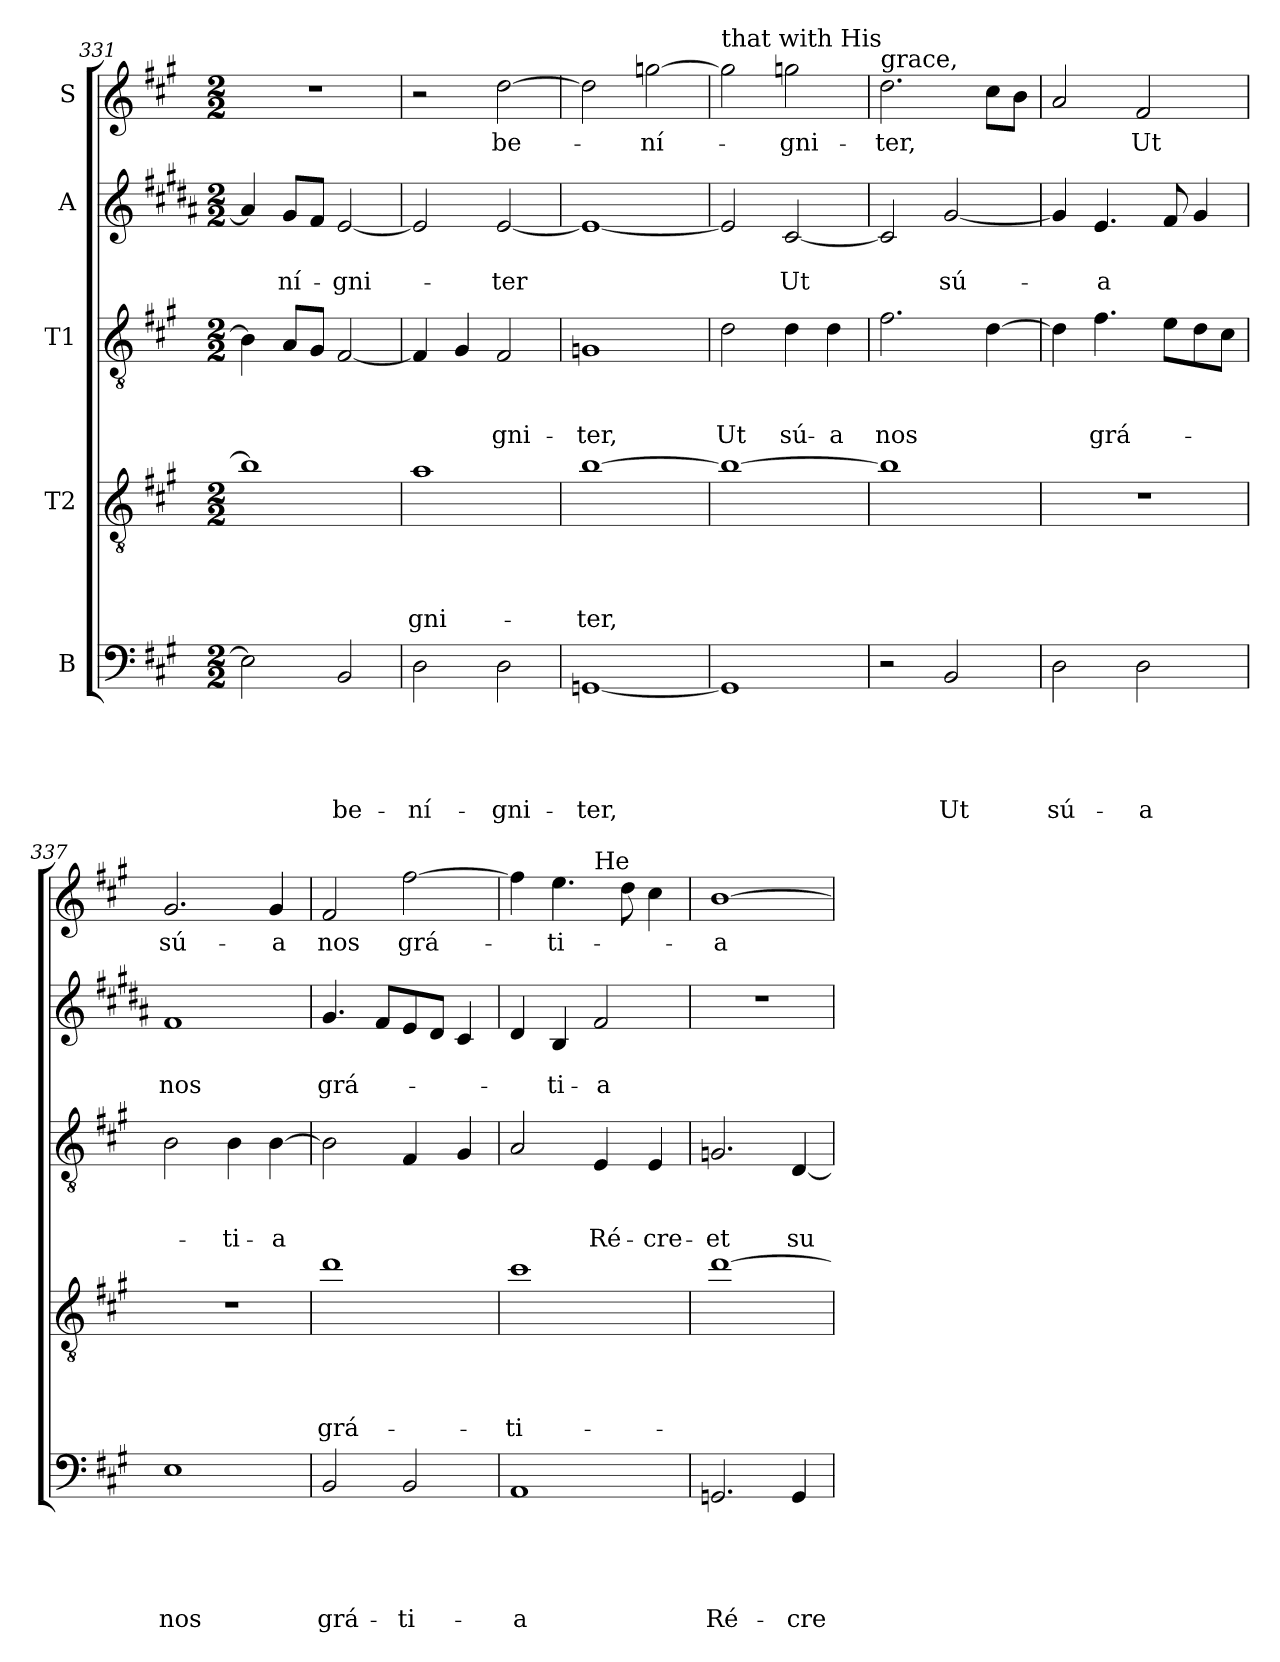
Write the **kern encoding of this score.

**kern	**text	**text	**text	**text	**text	**kern	**text	**text	**text	**text	**kern	**text	**text	**text	**kern	**text	**text	**kern	**text
*part5	*part5	*part5	*part5	*part5	*part5	*part4	*part4	*part4	*part4	*part4	*part3	*part3	*part3	*part3	*part2	*part2	*part2	*part1	*part1
*staff5	*staff5	*staff5	*staff5	*staff5	*staff5	*staff4	*staff4	*staff4	*staff4	*staff4	*staff3	*staff3	*staff3	*staff3	*staff2	*staff2	*staff2	*staff1	*staff1
*I"B	*	*	*	*	*	*I"T2	*	*	*	*	*I"T1	*	*	*	*I"A	*	*	*I"S	*
*clefF4	*	*	*	*	*	*clefGv2	*	*	*	*	*clefGv2	*	*	*	*clefG2	*	*	*clefG2	*
*	*	*	*	*	*	*ITrd8c14	*	*	*	*	*	*	*	*	*ITrd1c2	*	*	*	*
*k[f#c#g#]	*	*	*	*	*	*k[f#c#g#]	*	*	*	*	*k[f#c#g#]	*	*	*	*k[f#c#g#]	*	*	*k[f#c#g#]	*
*A:	*	*	*	*	*	*A:	*	*	*	*	*A:	*	*	*	*A:	*	*	*A:	*
*M2/2	*	*	*	*	*	*M2/2	*	*	*	*	*M2/2	*	*	*	*M2/2	*	*	*M2/2	*
=331	=331	=331	=331	=331	=331	=331	=331	=331	=331	=331	=331	=331	=331	=331	=331	=331	=331	=331	=331
2E\]	.	.	.	.	.	1B]	.	.	.	.	4B\]	.	.	.	4g/]	.	.	1r	.
!	!	!	!	!	!	!	!	!	!	!	!	!	!	!	!	!	!LO:LY:b	!	!
.	.	.	.	.	.	.	.	.	.	.	8A/L	.	.	.	8f#/L	.	-ní-	.	.
.	.	.	.	.	.	.	.	.	.	.	8G#/J	.	.	.	8e/J	.	.	.	.
!	!	!	!	!	!LO:LY:b	!	!	!	!	!	!	!	!	!	!	!	!LO:LY:b	!	!
2BB/	.	.	.	.	be-	.	.	.	.	.	[2F#/	.	.	.	[2d/	.	-gni-	.	.
!!LO:LB:g=z
=332	=332	=332	=332	=332	=332	=332	=332	=332	=332	=332	=332	=332	=332	=332	=332	=332	=332	=332	=332
!	!	!	!	!	!LO:LY:b	!	!	!	!	!LO:LY:b	!	!	!	!	!	!	!	!	!
2D\	.	.	.	.	-ní-	1A	.	.	.	-gni-	4F#/]	.	.	.	2d/]	.	.	2r	.
.	.	.	.	.	.	.	.	.	.	.	4G#/	.	.	.	.	.	.	.	.
!	!	!	!	!	!LO:LY:b	!	!	!	!	!	!	!	!	!LO:LY:b	!	!	!LO:LY:b	!	!LO:LY:b
2D\	.	.	.	.	-gni-	.	.	.	.	.	2F#/	.	.	-gni-	[2d/	.	-ter	[2dd\	be-
=333	=333	=333	=333	=333	=333	=333	=333	=333	=333	=333	=333	=333	=333	=333	=333	=333	=333	=333	=333
!	!	!	!	!	!LO:LY:b	!	!	!	!	!LO:LY:b	!	!	!	!LO:LY:b	!	!	!	!	!
[1GGn	.	.	.	.	-ter,	[1B	.	.	.	-ter,	1Gn	.	.	-ter,	1d_	.	.	2dd\]	.
!	!	!	!	!	!	!	!	!	!	!	!	!	!	!	!	!	!	!	!LO:LY:b
.	.	.	.	.	.	.	.	.	.	.	.	.	.	.	.	.	.	[2ggn\	-ní-
=334	=334	=334	=334	=334	=334	=334	=334	=334	=334	=334	=334	=334	=334	=334	=334	=334	=334	=334	=334
!	!	!	!	!	!	!	!	!	!	!	!	!	!	!	!	!	!	!LO:TX:a:t=that with His	!
!	!	!	!	!	!	!	!	!	!	!	!	!	!	!LO:LY:b	!	!	!	!	!
1GG]	.	.	.	.	.	1B_	.	.	.	.	2d\	.	.	Ut	2d/]	.	.	2gg\]	.
!	!	!	!	!	!	!	!	!	!	!	!	!	!	!LO:LY:b	!	!	!LO:LY:b	!	!LO:LY:b
.	.	.	.	.	.	.	.	.	.	.	4d\	.	.	sú-	[2B/	.	Ut	2gg\	-gni-
!	!	!	!	!	!	!	!	!	!	!	!	!	!	!LO:LY:b	!	!	!	!	!
.	.	.	.	.	.	.	.	.	.	.	4d\	.	.	-a	.	.	.	.	.
=335	=335	=335	=335	=335	=335	=335	=335	=335	=335	=335	=335	=335	=335	=335	=335	=335	=335	=335	=335
!	!	!	!	!	!	!	!	!	!	!	!	!	!	!	!	!	!	!LO:TX:a:t=grace,	!
!	!	!	!	!	!	!	!	!	!	!	!	!	!	!LO:LY:b	!	!	!	!	!LO:LY:b
2r	.	.	.	.	.	1B]	.	.	.	.	2.f#\	.	.	nos	2B/]	.	.	2.dd\	-ter,
!	!	!	!	!	!LO:LY:b	!	!	!	!	!	!	!	!	!	!	!	!LO:LY:b	!	!
2BB/	.	.	.	.	Ut	.	.	.	.	.	.	.	.	.	[2f#/	.	sú-	.	.
.	.	.	.	.	.	.	.	.	.	.	[4d\	.	.	.	.	.	.	8cc#\L	.
.	.	.	.	.	.	.	.	.	.	.	.	.	.	.	.	.	.	8b\J	.
=336	=336	=336	=336	=336	=336	=336	=336	=336	=336	=336	=336	=336	=336	=336	=336	=336	=336	=336	=336
!	!	!	!	!	!LO:LY:b	!	!	!	!	!	!	!	!	!	!	!	!	!	!
2D\	.	.	.	.	sú-	1r	.	.	.	.	4d\]	.	.	.	4f#/]	.	.	2a/	.
!	!	!	!	!	!	!	!	!	!	!	!	!	!	!LO:LY:b	!	!	!LO:LY:b	!	!
.	.	.	.	.	.	.	.	.	.	.	4.f#\	.	.	grá-	4.d/	.	-a	.	.
!	!	!	!	!	!LO:LY:b	!	!	!	!	!	!	!	!	!	!	!	!	!	!LO:LY:b
2D\	.	.	.	.	-a	.	.	.	.	.	.	.	.	.	.	.	.	2f#/	Ut
.	.	.	.	.	.	.	.	.	.	.	8e\L	.	.	.	8e/	.	.	.	.
.	.	.	.	.	.	.	.	.	.	.	8d\	.	.	.	4f#/	.	.	.	.
.	.	.	.	.	.	.	.	.	.	.	8c#\J	.	.	.	.	.	.	.	.
=337	=337	=337	=337	=337	=337	=337	=337	=337	=337	=337	=337	=337	=337	=337	=337	=337	=337	=337	=337
!	!	!	!	!	!LO:LY:b	!	!	!	!	!	!	!	!	!	!	!	!LO:LY:b	!	!LO:LY:b
1E	.	.	.	.	nos	1r	.	.	.	.	2B\	.	.	.	1e	.	nos	2.g#/	sú-
!	!	!	!	!	!	!	!	!	!	!	!	!	!	!LO:LY:b	!	!	!	!	!
.	.	.	.	.	.	.	.	.	.	.	4B\	.	.	-ti-	.	.	.	.	.
!	!	!	!	!	!	!	!	!	!	!	!	!	!	!LO:LY:b	!	!	!	!	!LO:LY:b
.	.	.	.	.	.	.	.	.	.	.	[4B\	.	.	-a	.	.	.	4g#/	-a
!!LO:PB:g=z
=338	=338	=338	=338	=338	=338	=338	=338	=338	=338	=338	=338	=338	=338	=338	=338	=338	=338	=338	=338
!	!	!	!	!	!LO:LY:b	!	!	!	!	!LO:LY:b	!	!	!	!	!	!	!LO:LY:b	!	!LO:LY:b
2BB/	.	.	.	.	grá-	1d	.	.	.	grá-	2B\]	.	.	.	4.f#/	.	grá-	2f#/	nos
.	.	.	.	.	.	.	.	.	.	.	.	.	.	.	8e/L	.	.	.	.
!	!	!	!	!	!LO:LY:b	!	!	!	!	!	!	!	!	!	!	!	!	!	!LO:LY:b
2BB/	.	.	.	.	-ti-	.	.	.	.	.	4F#/	.	.	.	8d/	.	.	[2ff#\	grá-
.	.	.	.	.	.	.	.	.	.	.	.	.	.	.	8c#/J	.	.	.	.
.	.	.	.	.	.	.	.	.	.	.	4G#/	.	.	.	4B/	.	.	.	.
=339	=339	=339	=339	=339	=339	=339	=339	=339	=339	=339	=339	=339	=339	=339	=339	=339	=339	=339	=339
!	!	!	!	!	!LO:LY:b	!	!	!	!	!LO:LY:b	!	!	!	!	!	!	!	!	!
*	*	*	*	*	*	*	*	*	*	*	*	*	*	*	*	*	*	*^	*
1AA	.	.	.	.	-a	1c#	.	.	.	-ti-	2A/	.	.	.	4c#/	.	.	4ff#\]	2ryy	.
!	!	!	!	!	!	!	!	!	!	!	!	!	!	!	!	!	!LO:LY:b	!	!	!LO:LY:b
.	.	.	.	.	.	.	.	.	.	.	.	.	.	.	4A/	.	-ti-	4.ee\	.	-ti-
!	!	!	!	!	!	!	!	!	!	!	!	!	!	!	!	!	!	!	!LO:TX:a:t=He	!
!	!	!	!	!	!	!	!	!	!	!	!	!	!	!LO:LY:b	!	!	!LO:LY:b	!	!	!
.	.	.	.	.	.	.	.	.	.	.	4E/	.	.	Ré-	2e/	.	-a	.	2ryy	.
.	.	.	.	.	.	.	.	.	.	.	.	.	.	.	.	.	.	8dd\	.	.
!	!	!	!	!	!	!	!	!	!	!	!	!	!	!LO:LY:b	!	!	!	!	!	!
.	.	.	.	.	.	.	.	.	.	.	4E/	.	.	-cre-	.	.	.	4cc#\	.	.
=340	=340	=340	=340	=340	=340	=340	=340	=340	=340	=340	=340	=340	=340	=340	=340	=340	=340	=340	=340	=340
!	!	!	!	!	!	!	!	!	!	!	!	!	!	!	!	!	!	!LO:TX:a:t=might lovingly	!	!
!	!	!	!	!	!LO:LY:b	!	!	!	!	!	!	!	!	!LO:LY:b	!	!	!	!	!	!LO:LY:b
*	*	*	*	*	*	*	*	*	*	*	*	*	*	*	*	*	*	*v	*v	*
2.GGn/	.	.	.	.	Ré-	[1d	.	.	.	.	2.Gn/	.	.	-et	1r	.	.	[1b	-a
!	!	!	!	!	!LO:LY:b	!	!	!	!	!	!	!	!	!LO:LY:b	!	!	!	!	!
4GG/	.	.	.	.	-cre-	.	.	.	.	.	[4D/	.	.	su-	.	.	.	.	.
=	=	=	=	=	=	=	=	=	=	=	=	=	=	=	=	=	=	=	=
*-	*-	*-	*-	*-	*-	*-	*-	*-	*-	*-	*-	*-	*-	*-	*-	*-	*-	*-	*-
